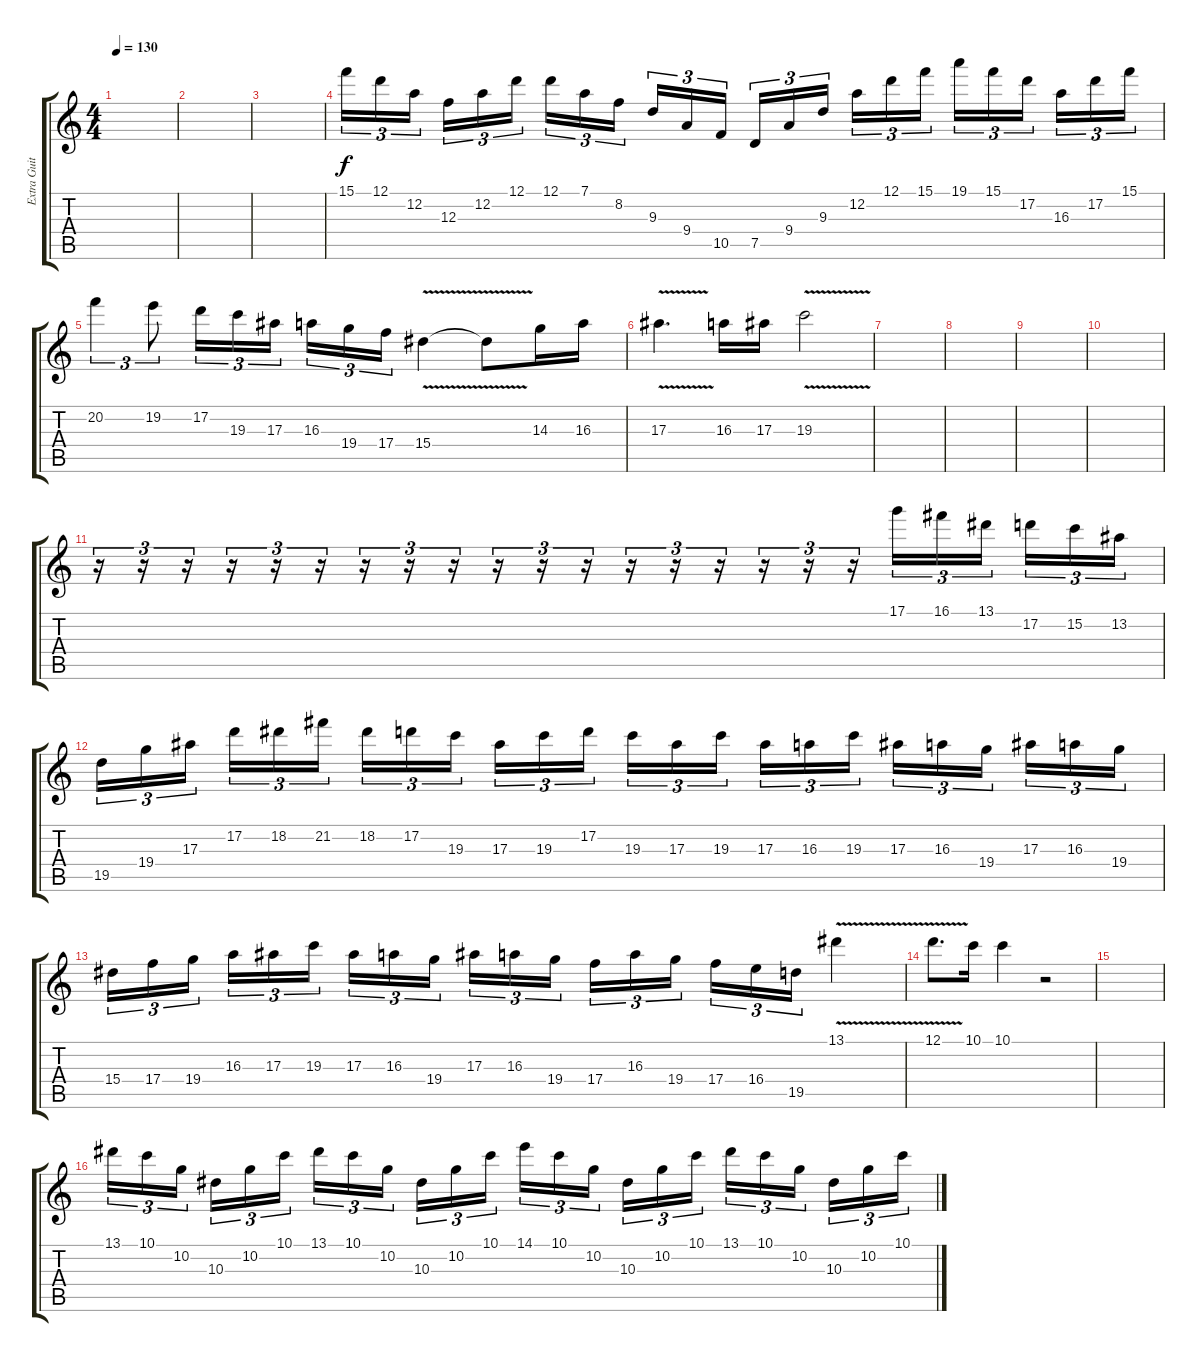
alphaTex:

\track ("Extra Guitar #2" "Extra Guit") {instrument distortionguitar}
\staff {score tabs}
\tuning (D4 A3 F3 C3 G2 C2) {hide}
\ts (4 4)
\tempo 130
\clef g2
\ks c
|
|
|
15.1.16{tu (3 2)} 12.1.16{tu (3 2)} 12.2.16{tu (3 2)} 12.3.16{tu (3 2)} 12.2.16{tu (3 2)} 12.1.16{tu (3 2)} 12.1.16{tu (3 2)} 7.1.16{tu (3 2)} 8.2.16{tu (3 2)} 9.3.16{tu (3 2)} 9.4.16{tu (3 2)} 10.5.16{tu (3 2)} 7.5.16{tu (3 2)} 9.4.16{tu (3 2)} 9.3.16{tu (3 2)} 12.2.16{tu (3 2)} 12.1.16{tu (3 2)} 15.1.16{tu (3 2)} 19.1.16{tu (3 2)} 15.1.16{tu (3 2)} 17.2.16{tu (3 2)} 16.3.16{tu (3 2)} 17.2.16{tu (3 2)} 15.1.16{tu (3 2)} |
20.2.4{tu (3 2)} 19.2.8{tu (3 2)} 17.2.16{tu (3 2)} 19.3.16{tu (3 2)} 17.3.16{tu (3 2)} 16.3.16{tu (3 2)} 19.4.16{tu (3 2)} 17.4.16{tu (3 2)} 15.4{v}.4 15.4{t}.8 14.3.16 16.3.16 |
17.3{v}.4{d} 16.3.16 17.3.16 19.3{v}.2 |
|
|
|
|
r.16{tu (3 2)} r.16{tu (3 2)} r.16{tu (3 2)} r.16{tu (3 2)} r.16{tu (3 2)} r.16{tu (3 2)} r.16{tu (3 2)} r.16{tu (3 2)} r.16{tu (3 2)} r.16{tu (3 2)} r.16{tu (3 2)} r.16{tu (3 2)} r.16{tu (3 2)} r.16{tu (3 2)} r.16{tu (3 2)} r.16{tu (3 2)} r.16{tu (3 2)} r.16{tu (3 2)} 17.1.16{tu (3 2)} 16.1.16{tu (3 2)} 13.1.16{tu (3 2)} 17.2.16{tu (3 2)} 15.2.16{tu (3 2)} 13.2.16{tu (3 2)} |
19.5.16{tu (3 2)} 19.4.16{tu (3 2)} 17.3.16{tu (3 2)} 17.2.16{tu (3 2)} 18.2.16{tu (3 2)} 21.2.16{tu (3 2)} 18.2.16{tu (3 2)} 17.2.16{tu (3 2)} 19.3.16{tu (3 2)} 17.3.16{tu (3 2)} 19.3.16{tu (3 2)} 17.2.16{tu (3 2)} 19.3.16{tu (3 2)} 17.3.16{tu (3 2)} 19.3.16{tu (3 2)} 17.3.16{tu (3 2)} 16.3.16{tu (3 2)} 19.3.16{tu (3 2)} 17.3.16{tu (3 2)} 16.3.16{tu (3 2)} 19.4.16{tu (3 2)} 17.3.16{tu (3 2)} 16.3.16{tu (3 2)} 19.4.16{tu (3 2)} |
15.4.16{tu (3 2)} 17.4.16{tu (3 2)} 19.4.16{tu (3 2)} 16.3.16{tu (3 2)} 17.3.16{tu (3 2)} 19.3.16{tu (3 2)} 17.3.16{tu (3 2)} 16.3.16{tu (3 2)} 19.4.16{tu (3 2)} 17.3.16{tu (3 2)} 16.3.16{tu (3 2)} 19.4.16{tu (3 2)} 17.4.16{tu (3 2)} 16.3.16{tu (3 2)} 19.4.16{tu (3 2)} 17.4.16{tu (3 2)} 16.4.16{tu (3 2)} 19.5.16{tu (3 2)} 13.1{v}.4 |
12.1{v}.8{d} 10.1.16 10.1.4 r.2 |
|
13.1.16{tu (3 2)} 10.1.16{tu (3 2)} 10.2.16{tu (3 2)} 10.3.16{tu (3 2)} 10.2.16{tu (3 2)} 10.1.16{tu (3 2)} 13.1.16{tu (3 2)} 10.1.16{tu (3 2)} 10.2.16{tu (3 2)} 10.3.16{tu (3 2)} 10.2.16{tu (3 2)} 10.1.16{tu (3 2)} 14.1.16{tu (3 2)} 10.1.16{tu (3 2)} 10.2.16{tu (3 2)} 10.3.16{tu (3 2)} 10.2.16{tu (3 2)} 10.1.16{tu (3 2)} 13.1.16{tu (3 2)} 10.1.16{tu (3 2)} 10.2.16{tu (3 2)} 10.3.16{tu (3 2)} 10.2.16{tu (3 2)} 10.1.16{tu (3 2)}
